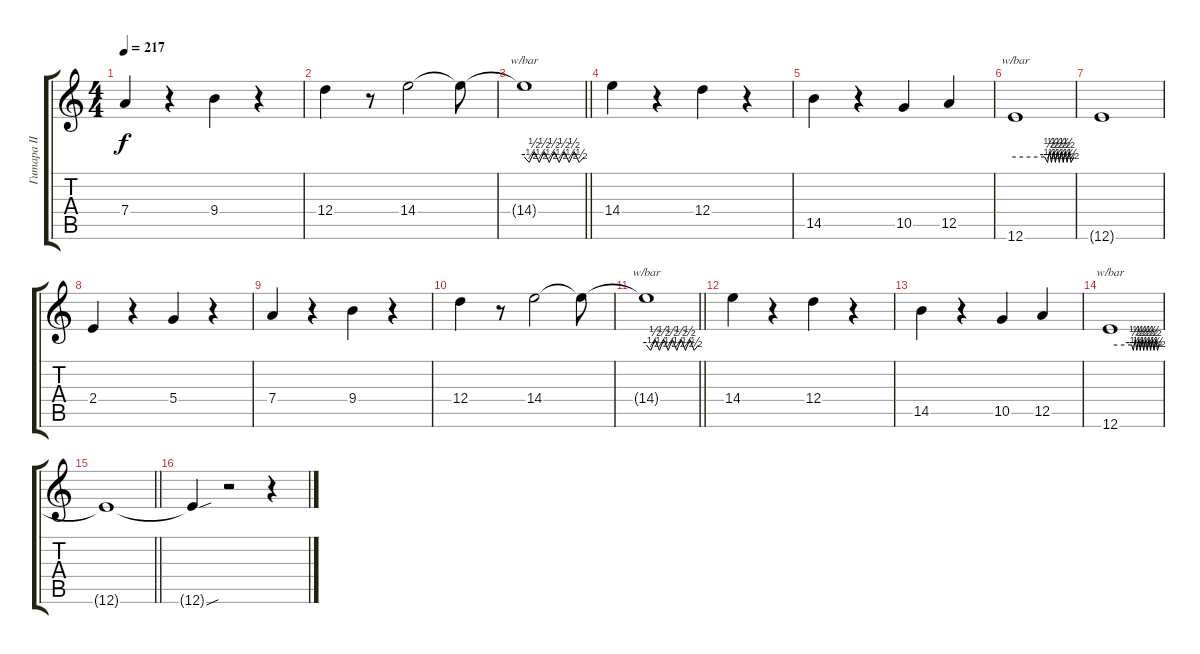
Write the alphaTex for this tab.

\track ("Гитара II" "Гитара II") {instrument distortionguitar}
\staff {score tabs}
\tuning (E4 B3 G3 D3 A2 E2) {hide}
\ts (4 4)
\tempo 217
\clef g2
\ks c
7.4.4{dy f} r.4 9.4.4 r.4 |
12.4.4 r.8 14.4.2 14.4{t}.8 |
\barLineRight lightlight
14.4{t}.1{tbe (custom default 0 0 5 -2 10 2 15 -2 20 2 25 -2 30 2 35 -2 40 2 45 -2 50 2 55 -2 60 0)} |
14.4.4 r.4 12.4.4 r.4 |
14.5.4 r.4 10.5.4 12.5.4 |
12.6.1{tbe (custom default 0 0 30 0 33 -2 35 2 37 -2 39 2 41 -2 43 2 45 -2 47 2 49 -2 51 2 53 -2 55 2 57 -2 60 0)} |
12.6{t}.1 |
2.4.4 r.4 5.4.4 r.4 |
7.4.4 r.4 9.4.4 r.4 |
12.4.4 r.8 14.4.2 14.4{t}.8 |
\barLineRight lightlight
14.4{t}.1{tbe (custom default 0 0 5 -2 10 2 15 -2 20 2 25 -2 30 2 35 -2 40 2 45 -2 50 2 55 -2 60 0)} |
14.4.4 r.4 12.4.4 r.4 |
14.5.4 r.4 10.5.4 12.5.4 |
12.6.1{tbe (custom default 0 0 25 0 27 -2 29 2 31 -2 33 2 35 -2 37 2 39 -2 41 2 43 -2 45 2 47 -2 49 2 51 -2 53 2 55 -2 57 0 60 0)} |
\barLineRight lightlight
12.6{t}.1 |
12.6{sou t}.4 r.2 r.4
